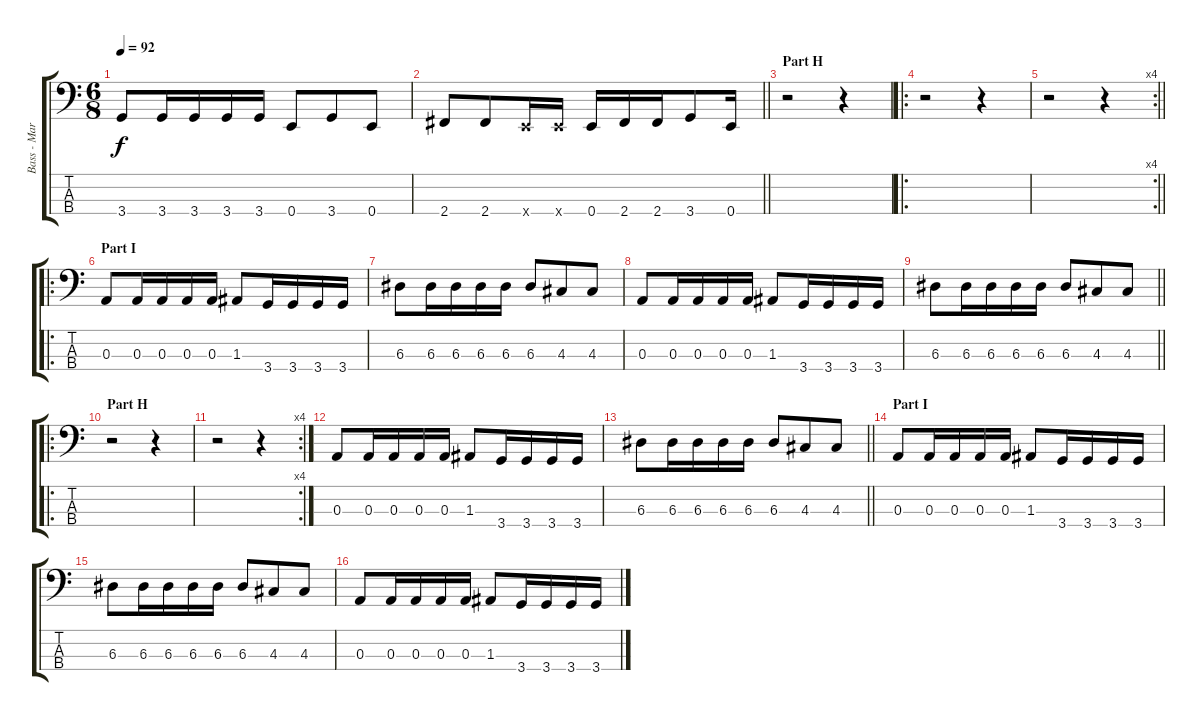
\track ("Bass - Martin Lopez" "Bass - Mar") {instrument electricbassfinger}
\staff {score tabs}
\tuning (G2 D2 A1 E1) {hide}
\ts (6 8)
\tempo 92
\clef f4
\ks c
3.4.8{dy f} 3.4.16 3.4.16 3.4.16 3.4.16 0.4.8 3.4.8 0.4.8 |
\barLineRight lightlight
2.4.8 2.4.8 0.4{x}.16 0.4{x}.16 0.4.16 2.4.16 2.4.16 3.4.8 0.4.16 |
\section ("" "Part H")
r.2 r.4 |
\ro
r.2 r.4 |
\rc 4
\barLineRight lightlight
r.2 r.4 |
\ro
\section ("" "Part I")
0.3.8 0.3.16 0.3.16 0.3.16 0.3.16 1.3.8 3.4.16 3.4.16 3.4.16 3.4.16 |
6.3.8 6.3.16 6.3.16 6.3.16 6.3.16 6.3.8 4.3.8 4.3.8 |
0.3.8 0.3.16 0.3.16 0.3.16 0.3.16 1.3.8 3.4.16 3.4.16 3.4.16 3.4.16 |
\barLineRight lightlight
6.3.8 6.3.16 6.3.16 6.3.16 6.3.16 6.3.8 4.3.8 4.3.8 |
\ro
\section ("" "Part H")
r.2 r.4 |
\rc 4
r.2 r.4 |
0.3.8 0.3.16 0.3.16 0.3.16 0.3.16 1.3.8 3.4.16 3.4.16 3.4.16 3.4.16 |
\barLineRight lightlight
6.3.8 6.3.16 6.3.16 6.3.16 6.3.16 6.3.8 4.3.8 4.3.8 |
\section ("" "Part I")
0.3.8 0.3.16 0.3.16 0.3.16 0.3.16 1.3.8 3.4.16 3.4.16 3.4.16 3.4.16 |
6.3.8 6.3.16 6.3.16 6.3.16 6.3.16 6.3.8 4.3.8 4.3.8 |
0.3.8 0.3.16 0.3.16 0.3.16 0.3.16 1.3.8 3.4.16 3.4.16 3.4.16 3.4.16
